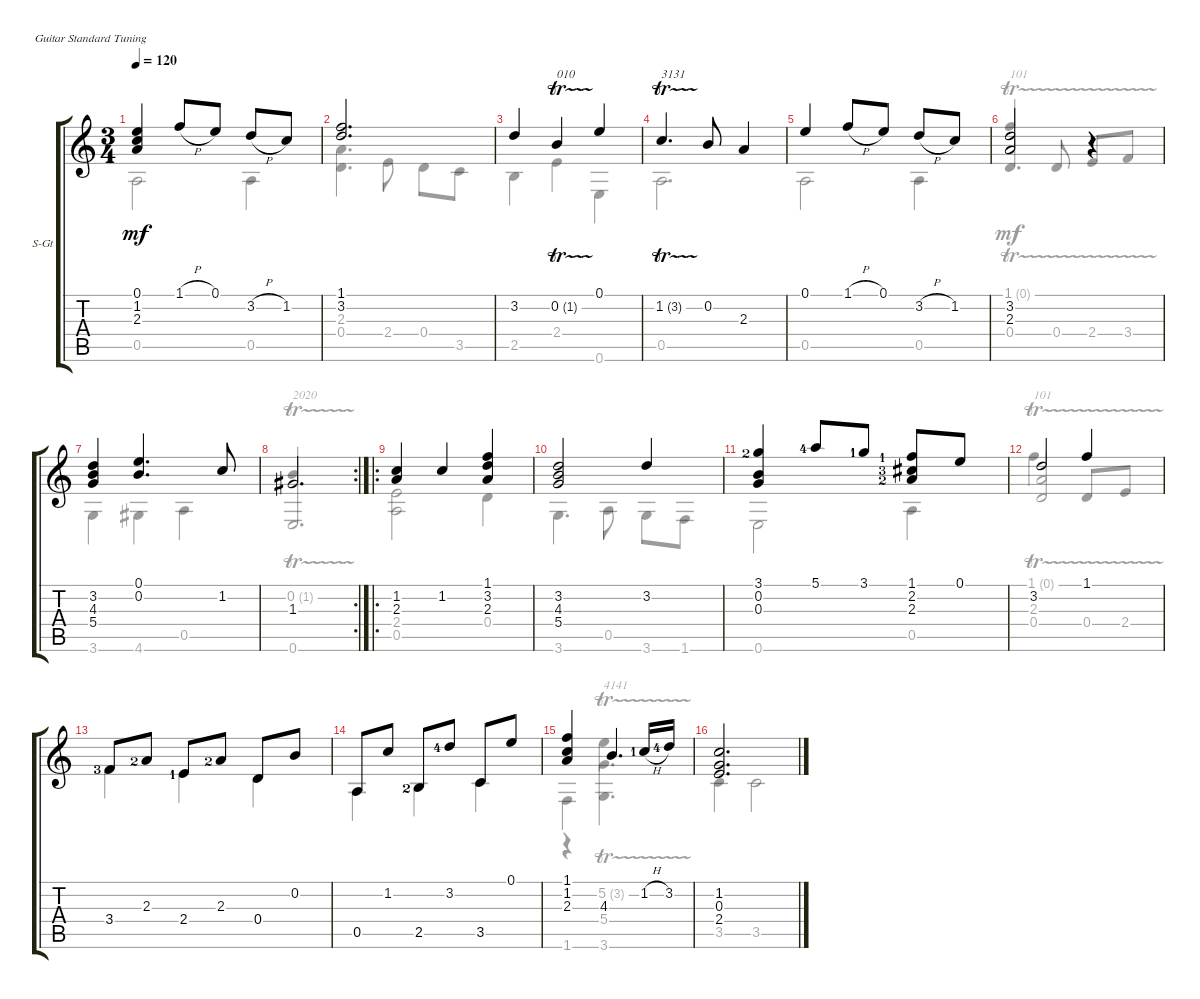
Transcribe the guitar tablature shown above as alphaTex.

\defaultSystemsLayout 4
\bracketExtendMode groupsimilarinstruments
\firstSystemTrackNameOrientation horizontal
\otherSystemsTrackNameOrientation horizontal
\track ("Steel Guitar" "S-Gt") {instrument acousticguitarsteel}
\staff {score tabs}
\tuning (E4 B3 G3 D3 A2 E2)
\voice
\ts (3 4)
\tempo 120
\clef g2
\ks c
(0.1 1.2 2.3).4{dy mf instrument acousticguitarsteel} 1.1{h}.8 0.1.8 3.2{h}.8 1.2.8 |
(1.1 3.2).2{d} |
3.2.4 0.2{tr (1 16)}.4{txt "010"} 0.1.4 |
1.2{tr (3 16)}.4{d txt "3131"} 0.2.8 2.3.4 |
0.1.4 1.1{h}.8 0.1.8 3.2{h}.8 1.2.8 |
(3.2 2.3).2 r.4 |
(3.2 4.3 5.4).4 (0.1 0.2).4{d} 1.2.8 |
\rc 2
1.3.2{d} |
\ro
(1.2 2.3).4 1.2.4 (1.1 3.2 2.3).4 |
(3.2 4.3 5.4).2 3.2.4 |
(3.1{lf 3} 0.2 0.3).4 5.1{lf 5}.8 3.1{lf 2}.8 (1.1{lf 2} 2.2{lf 4} 2.3{lf 3}).8 0.1.8 |
3.2.2 1.1.4 |
3.4{lf 4}.8 2.3{lf 3}.8 2.4{lf 2}.8 2.3{lf 3}.8 0.4.8 0.2.8 |
0.5.8 1.2.8 2.5{lf 3}.8 3.2{lf 5}.8 3.5.8 0.1.8 |
(1.1 1.2 2.3).4 4.3.4{d} 1.2{h lf 2}.16 3.2{lf 5}.16 |
(1.2 0.3 2.4).2{d}
\voice
\clef g2
\ottava regular
\simile none
\ks c
0.5.2{dy mf} 0.5.4 |
(2.3 0.4).4{d} 2.4.8 0.4.8 3.5.8 |
2.5.4 2.4.4 0.6.4 |
0.5.2{d} |
0.5.2 0.5.4 |
0.4.4{d beam invert} 0.4.8{beam invert} 2.4.8{beam invert} 3.4.8 |
3.6.4 4.6.4 0.5.4 |
0.6.2{d txt "2020" beam invert} |
(0.5 2.4).2 0.4.4 |
3.6.4{d} 0.5.8 3.6.8 1.6.8 |
0.6.2 0.5.4 |
(0.4 2.3).2{beam invert} 0.4.8{beam invert} 2.4.8 |
3.4{lf 4}.4 2.4{lf 2}.4 0.4.4 |
0.5.4 2.5{lf 3}.4 3.5.4 |
1.6.4 (3.6 5.4).4{d} |
3.5.4 3.5.2
\voice
\clef g2
\ottava regular
\simile none
\ks c
|
|
|
|
|
1.1{tr (0 16)}.4{txt "101" beam invert} |
|
0.2{tr (1 16)}.4{beam invert} |
|
|
|
1.1{tr (0 16)}.4{txt "101"} |
|
|
r.4 5.2{tr (3 16)}.4{txt "4141"} |
